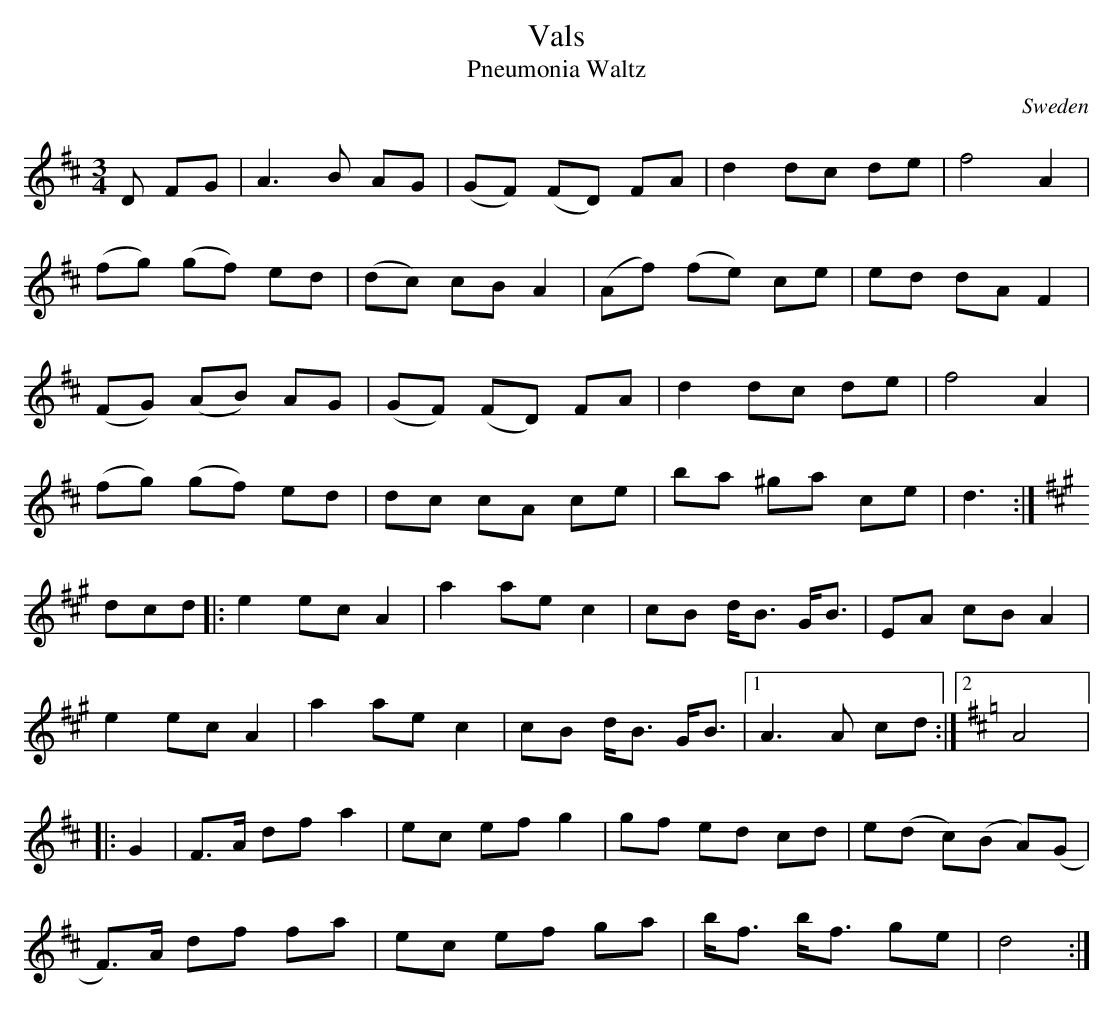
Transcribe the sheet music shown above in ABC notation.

X:1
T:Vals
T:Pneumonia Waltz
M:3/4
O:Sweden
K:D
D FG |\
A3B AG       | (GF) (FD) FA |\
d2 dc de     | f4 A2        |
(fg) (gf) ed | (dc) cB A2   |\
(Af) (fe) ce | ed dA F2     |
(FG) (AB) AG | (GF) (FD) FA |\
d2 dc de     | f4 A2        |
(fg) (gf) ed | dc cA ce     |\
ba ^ga ce    | d3          :|
[K:A] dcd |:\
e2 ec A2 | a2 ae c2   |\
cB d<B G<B | EA cB A2 |
e2 ec A2 | a2 ae c2   |\
cB d<B G<B |1 A3A cd :|2 [K:D] A4 |:
G2 |\
F>A df a2  | ec ef g2    |\
gf ed cd | e(d c)(B A)(G |
F)>A df fa | ec ef ga    |\
b<f b<f ge | d4         :|
